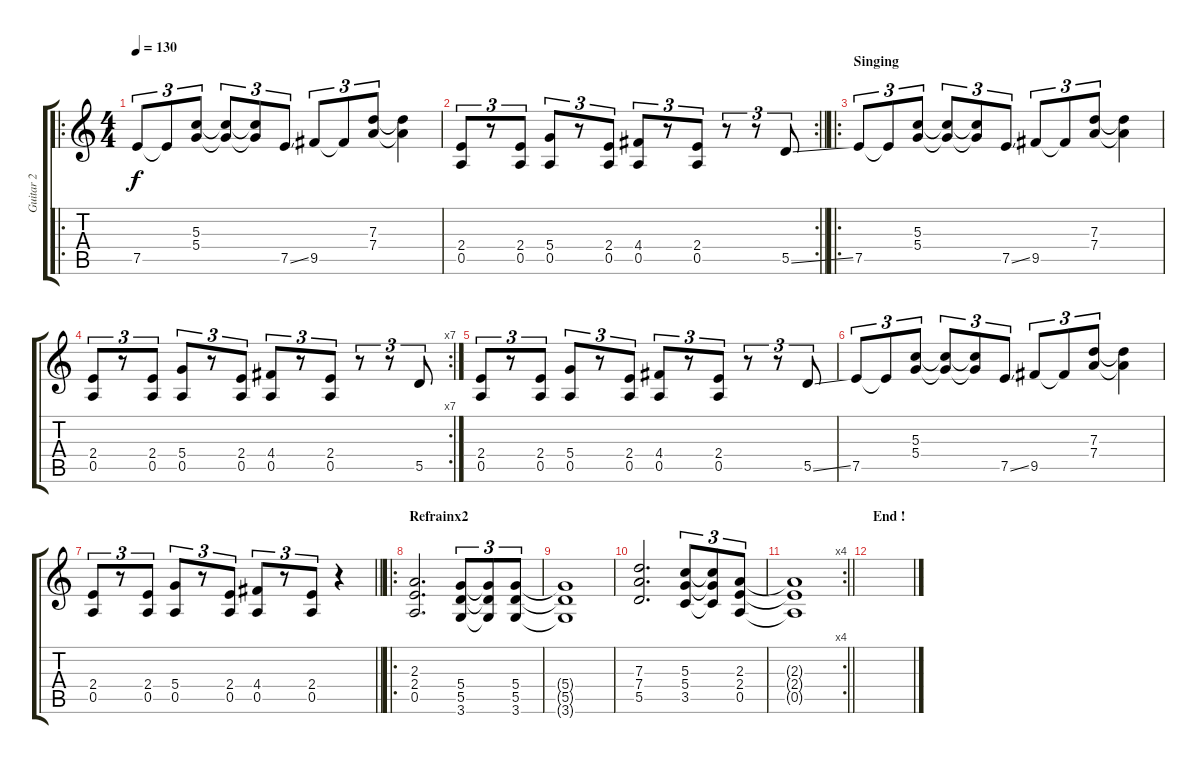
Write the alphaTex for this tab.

\track ("Guitar 2" "Guitar 2") {instrument overdrivenguitar}
\staff {score tabs}
\tuning (E4 B3 G3 D3 A2 E2) {hide}
\ro
\ts (4 4)
\tempo 130
\clef g2
\ks c
7.5.8{tu (3 2) dy f} 7.5{t}.8{tu (3 2)} (5.3 5.4).8{tu (3 2)} (5.3{t} 5.4{t}).8{tu (3 2)} (5.3{t} 5.4{t}).8{tu (3 2)} 7.5{ss}.8{tu (3 2)} 9.5.8{tu (3 2)} 9.5{t}.8{tu (3 2)} (7.3 7.4).8{tu (3 2)} (7.3{t} 7.4{t}).4 |
\rc 2
\barLineRight lightlight
(2.4 0.5).8{tu (3 2)} r.8{tu (3 2)} (2.4 0.5).8{tu (3 2)} (5.4 0.5).8{tu (3 2)} r.8{tu (3 2)} (2.4 0.5).8{tu (3 2)} (4.4 0.5).8{tu (3 2)} r.8{tu (3 2)} (2.4 0.5).8{tu (3 2)} r.8{tu (3 2)} r.8{tu (3 2)} 5.5{ss}.8{tu (3 2)} |
\ro
\section ("" "Singing")
7.5.8{tu (3 2)} 7.5{t}.8{tu (3 2)} (5.3 5.4).8{tu (3 2)} (5.3{t} 5.4{t}).8{tu (3 2)} (5.3{t} 5.4{t}).8{tu (3 2)} 7.5{ss}.8{tu (3 2)} 9.5.8{tu (3 2)} 9.5{t}.8{tu (3 2)} (7.3 7.4).8{tu (3 2)} (7.3{t} 7.4{t}).4 |
\rc 7
(2.4 0.5).8{tu (3 2)} r.8{tu (3 2)} (2.4 0.5).8{tu (3 2)} (5.4 0.5).8{tu (3 2)} r.8{tu (3 2)} (2.4 0.5).8{tu (3 2)} (4.4 0.5).8{tu (3 2)} r.8{tu (3 2)} (2.4 0.5).8{tu (3 2)} r.8{tu (3 2)} r.8{tu (3 2)} 5.5.8{tu (3 2)} |
(2.4 0.5).8{tu (3 2)} r.8{tu (3 2)} (2.4 0.5).8{tu (3 2)} (5.4 0.5).8{tu (3 2)} r.8{tu (3 2)} (2.4 0.5).8{tu (3 2)} (4.4 0.5).8{tu (3 2)} r.8{tu (3 2)} (2.4 0.5).8{tu (3 2)} r.8{tu (3 2)} r.8{tu (3 2)} 5.5{ss}.8{tu (3 2)} |
7.5.8{tu (3 2)} 7.5{t}.8{tu (3 2)} (5.3 5.4).8{tu (3 2)} (5.3{t} 5.4{t}).8{tu (3 2)} (5.3{t} 5.4{t}).8{tu (3 2)} 7.5{ss}.8{tu (3 2)} 9.5.8{tu (3 2)} 9.5{t}.8{tu (3 2)} (7.3 7.4).8{tu (3 2)} (7.3{t} 7.4{t}).4 |
\barLineRight lightlight
(2.4 0.5).8{tu (3 2)} r.8{tu (3 2)} (2.4 0.5).8{tu (3 2)} (5.4 0.5).8{tu (3 2)} r.8{tu (3 2)} (2.4 0.5).8{tu (3 2)} (4.4 0.5).8{tu (3 2)} r.8{tu (3 2)} (2.4 0.5).8{tu (3 2)} r.4 |
\ro
\section ("" "Refrainx2")
(2.3 2.4 0.5).2{d} (5.4 5.5 3.6).8{tu (3 2)} (5.4{t} 5.5{t} 3.6{t}).8{tu (3 2)} (5.4 5.5 3.6).8{tu (3 2)} |
(5.4{t} 5.5{t} 3.6{t}).1 |
(7.3 7.4 5.5).2{d} (5.3 5.4 3.5).8{tu (3 2)} (5.3{t} 5.4{t} 3.5{t}).8{tu (3 2)} (2.3 2.4 0.5).8{tu (3 2)} |
\rc 4
\barLineRight lightlight
(2.3{t} 2.4{t} 0.5{t}).1 |
\section ("" "End !")
